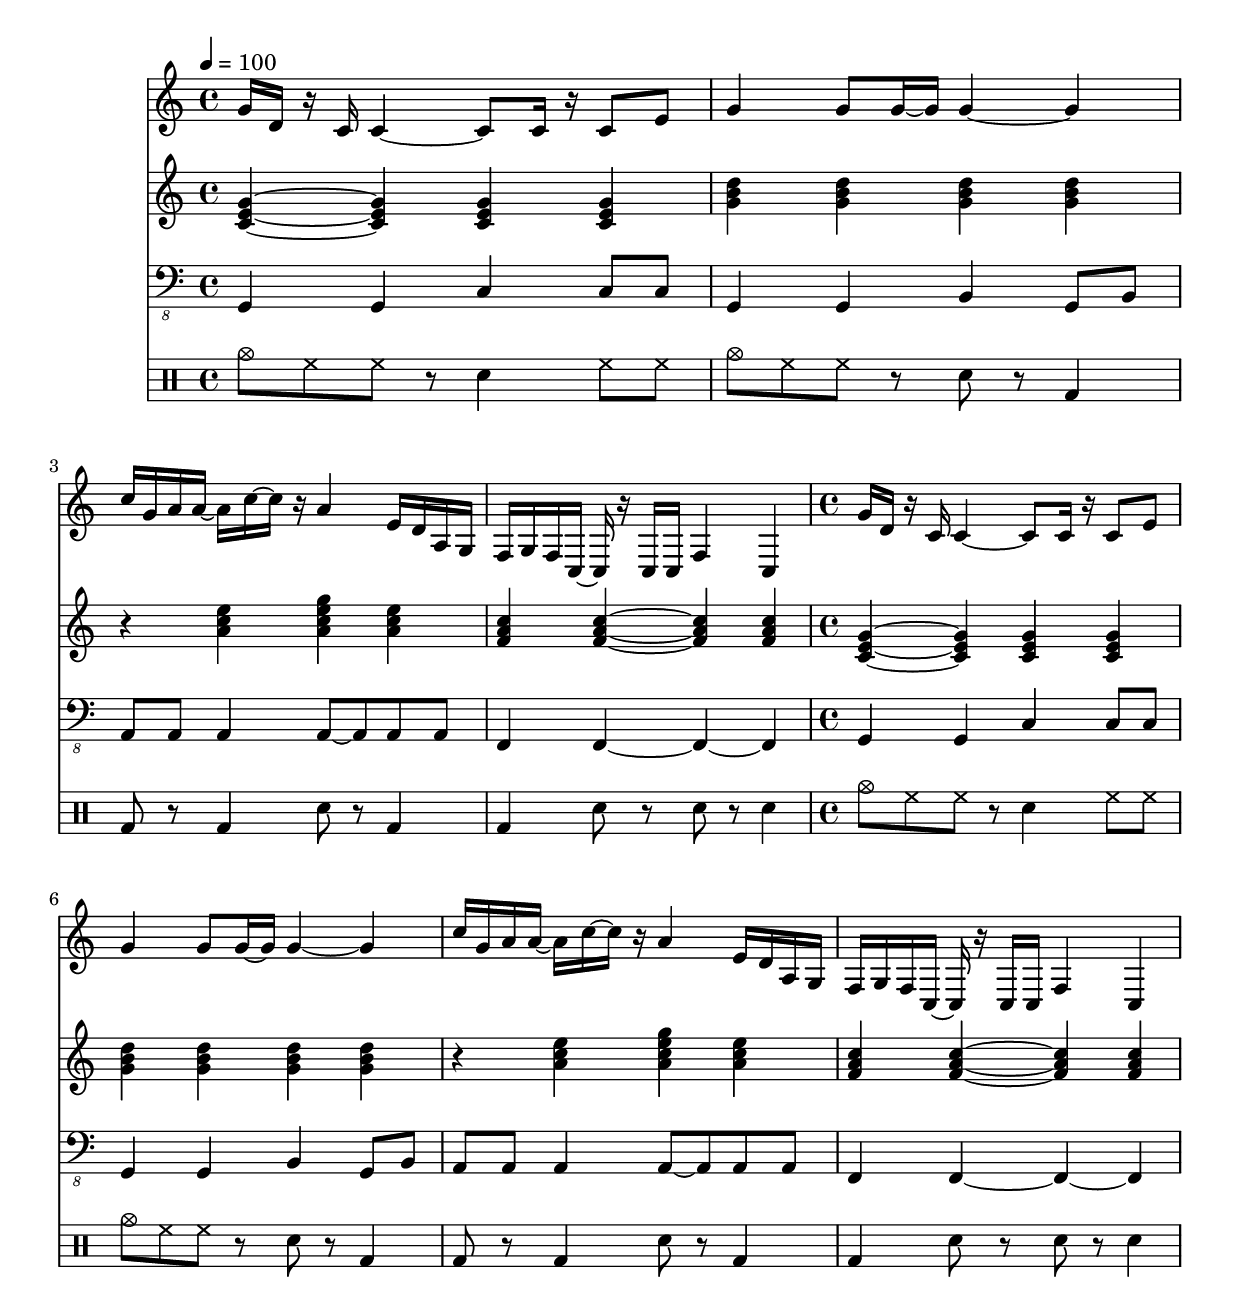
\version "2.12.1"
Melody = \relative c'' {
  \tempo 4=100
  \clef treble
  \repeat unfold 2 {
\time 4/4
    g16 d16 r16 c16 c4 ~ c8 c16 r16 c8 e8  |
    g4 g8 g16 ~ g16 g4 ~ g4  |
    c16 g16 a16 a16 ~ a16 c16 ~ c16 r16 a4 e16 d16 a16 g16  |
    f16 g16 f16 c16 ~ c16 r16 c16 c16 f4 c4  |
  }
}
Chords = \chordmode {
  \clef treble
  \repeat unfold 2 {
\time 4/4
    c4 ~ c4 c4 c4  |
    g4 g4 g4 g4  |
    r4 a4:m a4:m7 a4:m  |
    f4 f4 ~ f4 f4  |
  }
}
Bass = \relative c, {
  \clef "bass_8"
  \repeat unfold 2 {
\time 4/4
    g4 g4 c4 c8 c8  |
    g4 g4 b4 g8 b8  |
    a8 a8 a4 a8 ~ a8 a8 a8  |
    f4 f4 ~ f4 ~ f4  |
  }
}
Drums = \drummode {
  \repeat unfold 2 {
\time 4/4
    cymc8 hh8 hh8 r8 sn4 hh8 hh8  |
    cymc8 hh8 hh8 r8 sn8 r8 bd4  |
    bd8 r8 bd4 sn8 r8 bd4  |
    bd4 sn8 r8 sn8 r8 sn4  |
  }
}
\score{
  <<
    \new Staff \with {midiInstrument = #"soprano sax"} \Melody
    \new Staff \with {midiInstrument = #"acoustic guitar (steel)"} \Chords
    \new Staff \with {midiInstrument = #"baritone sax"} \Bass
    \new DrumStaff \Drums
  >>
  \midi {}
  \layout {}
}
